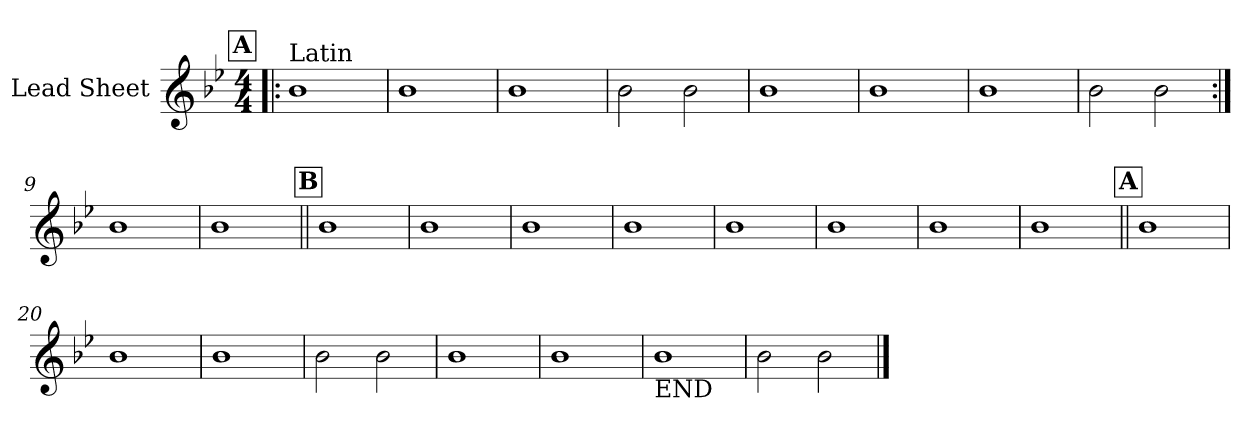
**kern
*part1
*staff1
*I"Lead Sheet
*clefG2
*k[b-e-]
*B-:
*M4/4
!!LO:REH:place=s1:a:fs=14:t=A
=1!|:
!LO:TX:a:t=Latin
1b-
=2
1b-
=3
1b-
=4
2b-\
2b-\
!!LO:LB:g=z
=5
1b-
=6
1b-
=7
1b-
=8
2b-\
2b-\
!!LO:LB:g=z
=9:|!
1b-
=10
1b-
!!LO:LB:g=z
!!LO:REH:place=s1:a:fs=14:t=B
=11||
1b-
=12
1b-
=13
1b-
=14
1b-
!!LO:LB:g=z
=15
1b-
=16
1b-
=17
1b-
=18
1b-
!!LO:LB:g=z
!!LO:REH:place=s1:a:fs=14:t=A
=19||
1b-
=20
1b-
=21
1b-
=22
2b-\
2b-\
!!LO:LB:g=z
=23
1b-
=24
1b-
=25
!LO:TX:b:t=END
1b-
=26
2b-\
2b-\
==
*-
